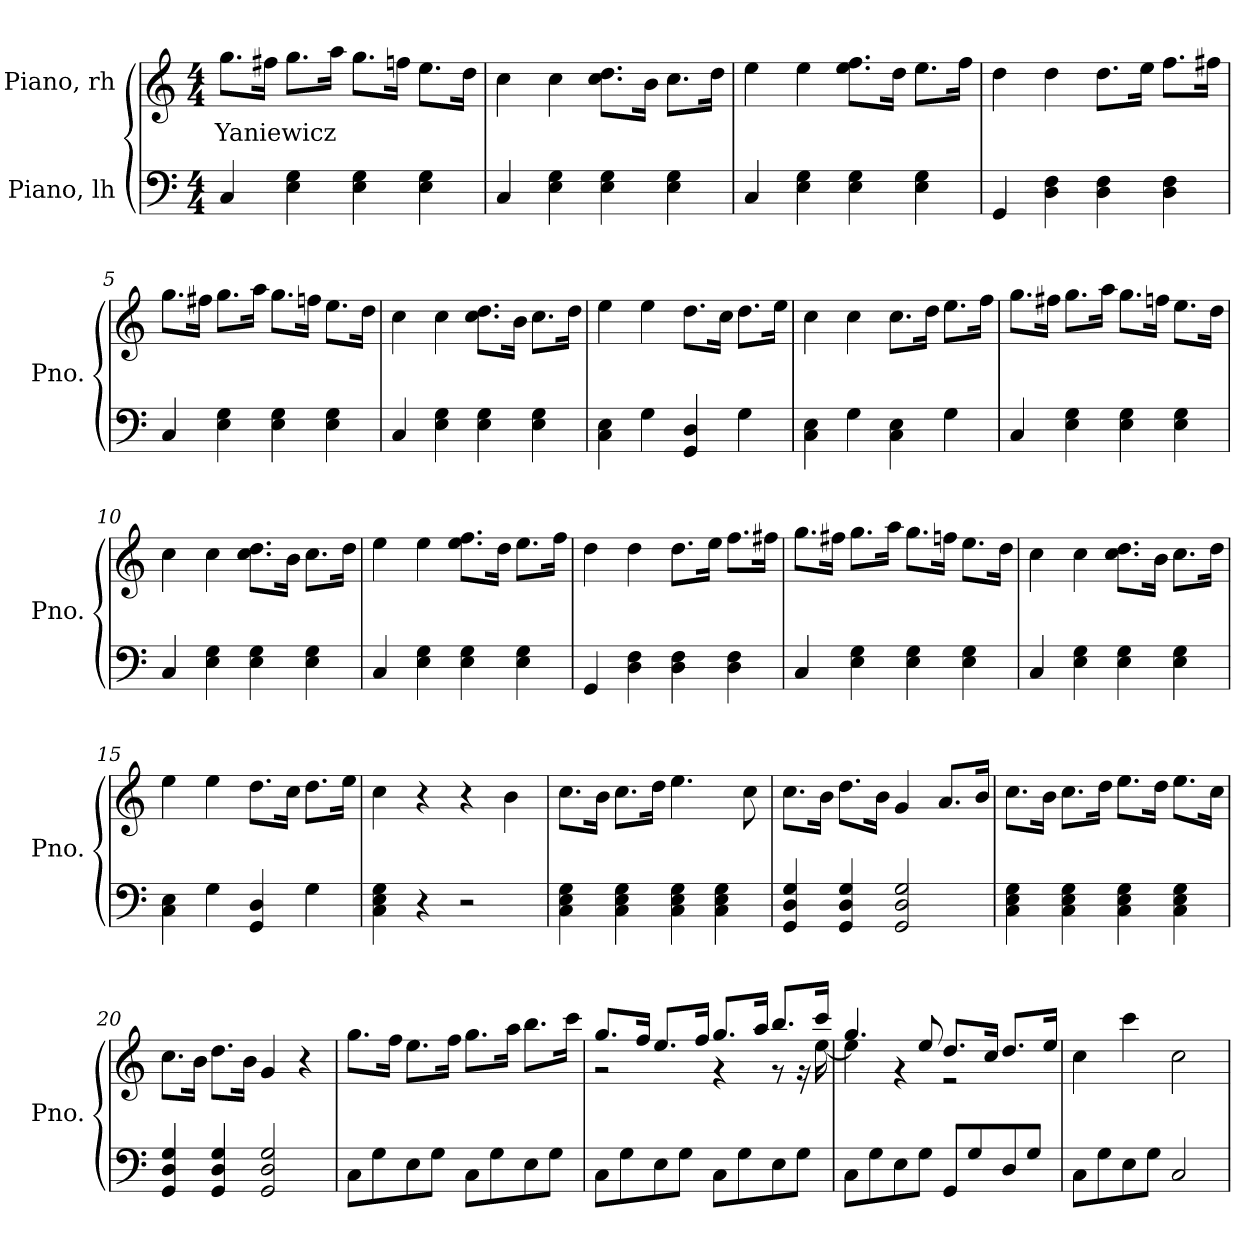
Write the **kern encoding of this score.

**kern	**kern	**text
*part2	*part1	*part1
*staff2	*staff1	*staff1
*I"Piano, lh	*I"Piano, rh	*
*I'Pno.	*I'Pno.	*
*clefF4	*clefG2	*
*k[]	*k[]	*
*M4/4	*M4/4	*
*MM86	*MM86	*
=1	=1	=1
!	!	!LO:LY:b
4C/	8.gg\L	Yaniewicz
.	16ff#X\Jk	.
4E\ 4G\	8.gg\L	.
.	16aa\Jk	.
4E\ 4G\	8.gg\L	.
.	16ffn\Jk	.
4E\ 4G\	8.ee\L	.
.	16dd\Jk	.
=2	=2	=2
4C/	4cc\	.
4E\ 4G\	4cc\	.
4E\ 4G\	8.cc\ 8.dd\L	.
.	16b\Jk	.
4E\ 4G\	8.cc\L	.
.	16dd\Jk	.
=3	=3	=3
4C/	4ee\	.
4E\ 4G\	4ee\	.
4E\ 4G\	8.ee\ 8.ff\L	.
.	16dd\Jk	.
4E\ 4G\	8.ee\L	.
.	16ff\Jk	.
=4	=4	=4
4GG/	4dd\	.
4D\ 4F\	4dd\	.
4D\ 4F\	8.dd\L	.
.	16ee\Jk	.
4D\ 4F\	8.ff\L	.
.	16ff#X\Jk	.
!!LO:LB:g=z
=5	=5	=5
4C/	8.gg\L	.
.	16ff#X\Jk	.
4E\ 4G\	8.gg\L	.
.	16aa\Jk	.
4E\ 4G\	8.gg\L	.
.	16ffn\Jk	.
4E\ 4G\	8.ee\L	.
.	16dd\Jk	.
=6	=6	=6
4C/	4cc\	.
4E\ 4G\	4cc\	.
4E\ 4G\	8.cc\ 8.dd\L	.
.	16b\Jk	.
4E\ 4G\	8.cc\L	.
.	16dd\Jk	.
=7	=7	=7
4C\ 4E\	4ee\	.
4G\	4ee\	.
4GG/ 4D/	8.dd\L	.
.	16cc\Jk	.
4G\	8.dd\L	.
.	16ee\Jk	.
=8	=8	=8
4C\ 4E\	4cc\	.
4G\	4cc\	.
4C\ 4E\	8.cc\L	.
.	16dd\Jk	.
4G\	8.ee\L	.
.	16ff\Jk	.
!!LO:LB:g=z
=9	=9	=9
4C/	8.gg\L	.
.	16ff#X\Jk	.
4E\ 4G\	8.gg\L	.
.	16aa\Jk	.
4E\ 4G\	8.gg\L	.
.	16ffn\Jk	.
4E\ 4G\	8.ee\L	.
.	16dd\Jk	.
=10	=10	=10
4C/	4cc\	.
4E\ 4G\	4cc\	.
4E\ 4G\	8.cc\ 8.dd\L	.
.	16b\Jk	.
4E\ 4G\	8.cc\L	.
.	16dd\Jk	.
=11	=11	=11
4C/	4ee\	.
4E\ 4G\	4ee\	.
4E\ 4G\	8.ee\ 8.ff\L	.
.	16dd\Jk	.
4E\ 4G\	8.ee\L	.
.	16ff\Jk	.
=12	=12	=12
4GG/	4dd\	.
4D\ 4F\	4dd\	.
4D\ 4F\	8.dd\L	.
.	16ee\Jk	.
4D\ 4F\	8.ff\L	.
.	16ff#X\Jk	.
!!LO:LB:g=z
=13	=13	=13
4C/	8.gg\L	.
.	16ff#X\Jk	.
4E\ 4G\	8.gg\L	.
.	16aa\Jk	.
4E\ 4G\	8.gg\L	.
.	16ffn\Jk	.
4E\ 4G\	8.ee\L	.
.	16dd\Jk	.
=14	=14	=14
4C/	4cc\	.
4E\ 4G\	4cc\	.
4E\ 4G\	8.cc\ 8.dd\L	.
.	16b\Jk	.
4E\ 4G\	8.cc\L	.
.	16dd\Jk	.
=15	=15	=15
4C\ 4E\	4ee\	.
4G\	4ee\	.
4GG/ 4D/	8.dd\L	.
.	16cc\Jk	.
4G\	8.dd\L	.
.	16ee\Jk	.
=16	=16	=16
4C\ 4E\ 4G\	4cc\	.
4r	4r	.
2r	4r	.
.	4b\	.
=17	=17	=17
4C\ 4E\ 4G\	8.cc\L	.
.	16b\Jk	.
4C\ 4E\ 4G\	8.cc\L	.
.	16dd\Jk	.
4C\ 4E\ 4G\	4.ee\	.
4C\ 4E\ 4G\	.	.
.	8cc\	.
!!LO:LB:g=z
=18	=18	=18
4GG/ 4D/ 4G/	8.cc\L	.
.	16b\Jk	.
4GG/ 4D/ 4G/	8.dd\L	.
.	16b\Jk	.
2GG/ 2D/ 2G/	4g/	.
.	8.a/L	.
.	16b/Jk	.
=19	=19	=19
4C\ 4E\ 4G\	8.cc\L	.
.	16b\Jk	.
4C\ 4E\ 4G\	8.cc\L	.
.	16dd\Jk	.
4C\ 4E\ 4G\	8.ee\L	.
.	16dd\Jk	.
4C\ 4E\ 4G\	8.ee\L	.
.	16cc\Jk	.
=20	=20	=20
4GG/ 4D/ 4G/	8.cc\L	.
.	16b\Jk	.
4GG/ 4D/ 4G/	8.dd\L	.
.	16b\Jk	.
2GG/ 2D/ 2G/	4g/	.
.	4r	.
=21	=21	=21
8C\L	8.gg\L	.
8G\	.	.
.	16ff\Jk	.
8E\	8.ee\L	.
8G\J	.	.
.	16ff\Jk	.
8C\L	8.gg\L	.
8G\	.	.
.	16aa\Jk	.
8E\	8.bb\L	.
8G\J	.	.
.	16ccc\Jk	.
!!LO:LB:g=z
=22	=22	=22
*	*^	*
8C\L	8.gg/L	2r	.
8G\	.	.	.
.	16ff/Jk	.	.
8E\	8.ee/L	.	.
8G\J	.	.	.
.	16ff/Jk	.	.
8C\L	8.gg/L	4r	.
8G\	.	.	.
.	16aa/Jk	.	.
8E\	8.bb/L	8r	.
8G\J	.	16r	.
.	16ccc/Jk	[16ee\	.
=23	=23	=23	=23
8C\L	4.gg/	4ee\]	.
8G\	.	.	.
8E\	.	4r	.
8G\J	8ee/	.	.
8GG/L	8.dd/L	2r	.
8G/	.	.	.
.	16cc/Jk	.	.
8D/	8.dd/L	.	.
8G/J	.	.	.
.	16ee/Jk	.	.
*	*v	*v	*
=24	=24	=24
8C\L	4cc\	.
8G\	.	.
8E\	4ccc\	.
8G\J	.	.
2C/	2cc\	.
=	=	=
*-	*-	*-
